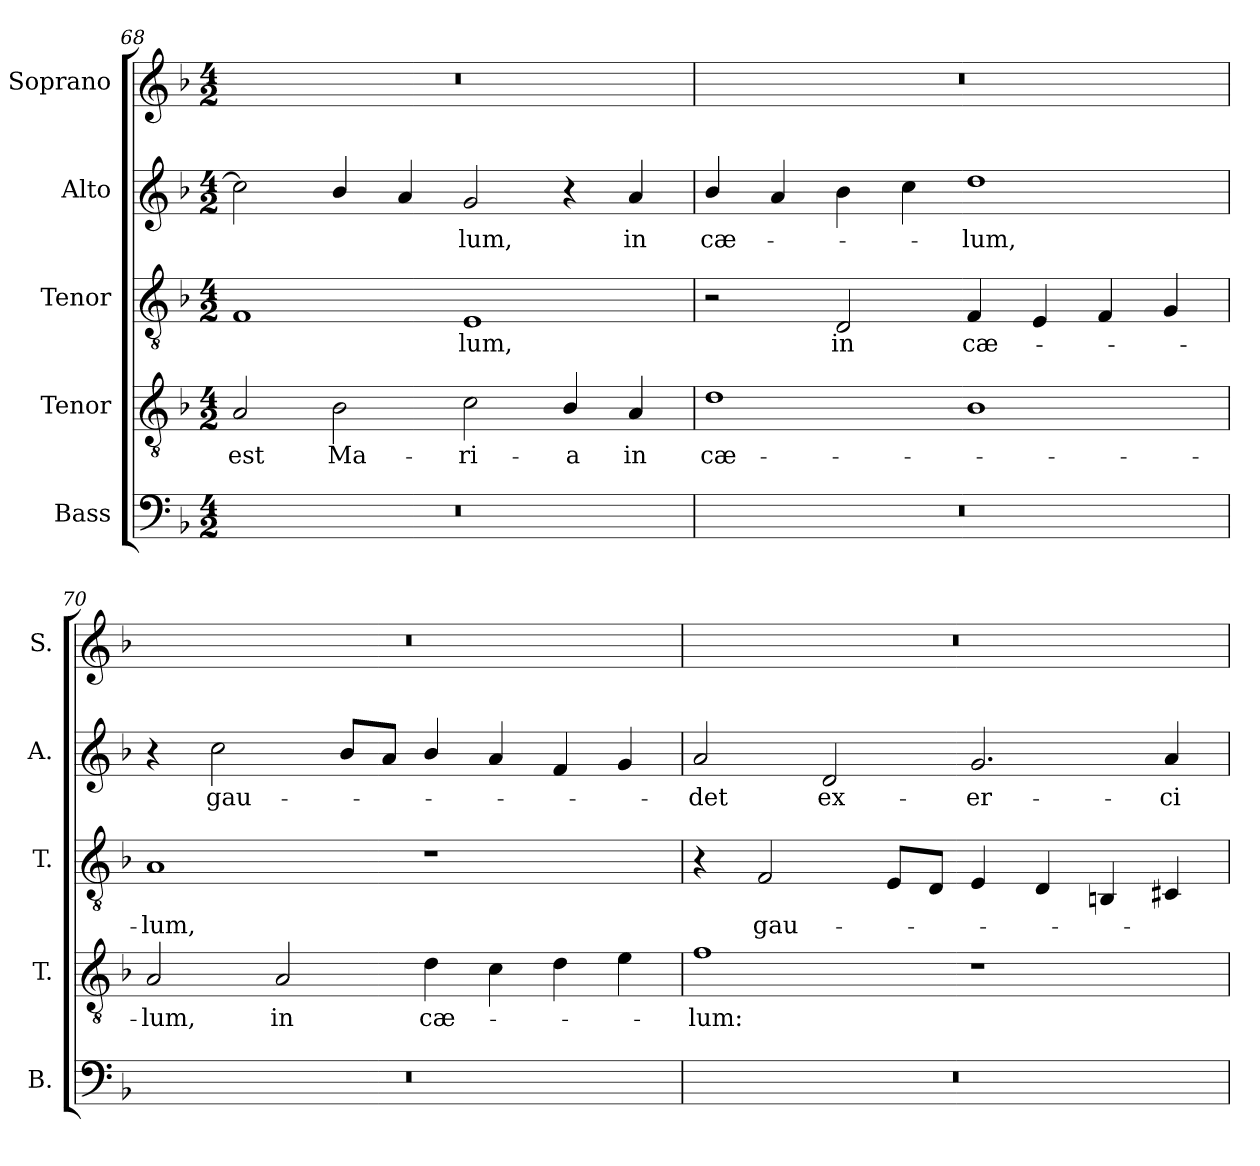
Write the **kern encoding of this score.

**kern	**kern	**text	**kern	**text	**kern	**text	**kern
*part5	*part4	*part4	*part3	*part3	*part2	*part2	*part1
*staff5	*staff4	*staff4	*staff3	*staff3	*staff2	*staff2	*staff1
*I"Bass	*I"Tenor	*	*I"Tenor	*	*I"Alto	*	*I"Soprano
*I'B.	*I'T.	*	*I'T.	*	*I'A.	*	*I'S.
!!LO:LB:g=z
*clefF4	*clefGv2	*	*clefGv2	*	*clefG2	*	*clefG2
*	*ITrd7c12	*	*	*	*	*	*
*k[b-]	*k[b-]	*	*k[b-]	*	*k[b-]	*	*k[b-]
*F:	*F:	*	*F:	*	*F:	*	*F:
*M4/2	*M4/2	*	*M4/2	*	*M4/2	*	*M4/2
=68	=68	=68	=68	=68	=68	=68	=68
!LO:N:vis=1	!	!	!	!	!	!	!
!	!	!LO:LY:b:color=#000000	!	!	!	!	!LO:N:vis=1
0r	2AAi/	est	1Fi	.	2cci\]	.	0r
!	!	!LO:LY:b:color=#000000	!	!	!	!	!
.	2BB-i\	Ma-	.	.	4b-i/	.	.
.	.	.	.	.	4ai/	.	.
!	!	!LO:LY:b:color=#000000	!	!	!	!	!
!	!	!	!	!LO:LY:b:color=#000000	!	!	!
!	!	!	!	!	!	!LO:LY:b:color=#000000	!
.	2Ci\	-ri-	1Ei	-lum,	2gi/	-lum,	.
!	!	!LO:LY:b:color=#000000	!	!	!	!	!
.	4BB-i/	-a	.	.	4r	.	.
!	!	!LO:LY:b:color=#000000	!	!	!	!	!
!	!	!	!	!	!	!LO:LY:b:color=#000000	!
.	4AAi/	in	.	.	4ai/	in	.
=69	=69	=69	=69	=69	=69	=69	=69
!LO:N:vis=1	!	!	!	!	!	!	!
!	!	!LO:LY:b:color=#000000	!	!	!	!	!
!	!	!	!	!	!	!LO:LY:b:color=#000000	!LO:N:vis=1
0r	1Di	cæ-	2r	.	4b-i/	cæ-	0r
.	.	.	.	.	4ai/	.	.
!	!	!	!	!LO:LY:b:color=#000000	!	!	!
.	.	.	2Di/	in	4b-i\	.	.
.	.	.	.	.	4cci\	.	.
!	!	!	!	!LO:LY:b:color=#000000	!	!	!
!	!	!	!	!	!	!LO:LY:b:color=#000000	!
.	1BB-i	.	4Fi/	cæ-	1ddi	-lum,	.
.	.	.	4Ei/	.	.	.	.
.	.	.	4Fi/	.	.	.	.
.	.	.	4Gi/	.	.	.	.
=70	=70	=70	=70	=70	=70	=70	=70
!LO:N:vis=1	!	!	!	!	!	!	!
!	!	!LO:LY:b:color=#000000	!	!	!	!	!
!	!	!	!	!LO:LY:b:color=#000000	!	!	!LO:N:vis=1
0r	2AAi/	-lum,	1Ai	-lum,	4r	.	0r
!	!	!	!	!	!	!LO:LY:b:color=#000000	!
.	.	.	.	.	2cci\	gau-	.
!	!	!LO:LY:b:color=#000000	!	!	!	!	!
.	2AAi/	in	.	.	.	.	.
.	.	.	.	.	8b-i/L	.	.
.	.	.	.	.	8ai/J	.	.
!	!	!LO:LY:b:color=#000000	!	!	!	!	!
.	4Di\	cæ-	1r	.	4b-i/	.	.
.	4Ci\	.	.	.	4ai/	.	.
.	4Di\	.	.	.	4fi/	.	.
.	4Ei\	.	.	.	4gi/	.	.
!!LO:LB:g=z
=71	=71	=71	=71	=71	=71	=71	=71
!LO:N:vis=1	!	!	!	!	!	!	!
!	!	!LO:LY:b:color=#000000	!	!	!	!	!
!	!	!	!	!	!	!LO:LY:b:color=#000000	!LO:N:vis=1
0r	1Fi	-lum:	4r	.	2ai/	-det	0r
!	!	!	!	!LO:LY:b:color=#000000	!	!	!
.	.	.	2Fi/	gau-	.	.	.
!	!	!	!	!	!	!LO:LY:b:color=#000000	!
.	.	.	.	.	2di/	ex-	.
.	.	.	8Ei/L	.	.	.	.
.	.	.	8Di/J	.	.	.	.
!	!	!	!	!	!	!LO:LY:b:color=#000000	!
.	1r	.	4Ei/	.	2.gi/	-er-	.
.	.	.	4Di/	.	.	.	.
.	.	.	4BBni/	.	.	.	.
!	!	!	!	!	!	!LO:LY:b:color=#000000	!
.	.	.	4C#Xi/	.	4ai/	-ci-	.
=	=	=	=	=	=	=	=
*-	*-	*-	*-	*-	*-	*-	*-
